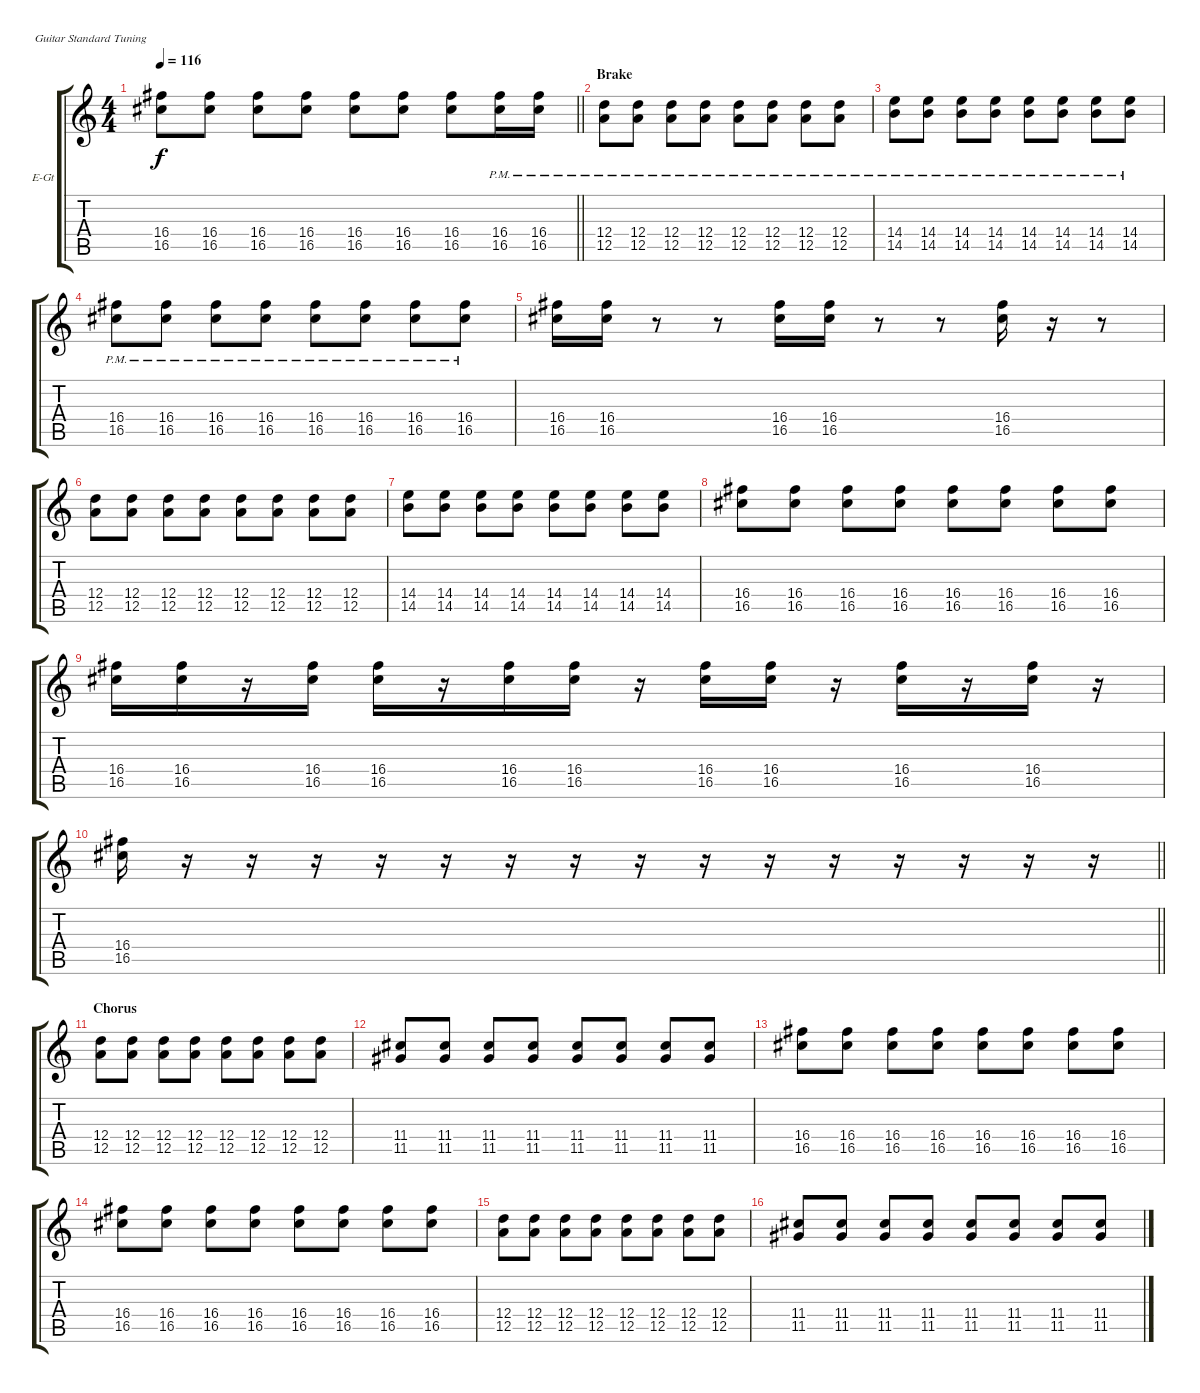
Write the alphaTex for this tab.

\bracketExtendMode groupsimilarinstruments
\firstSystemTrackNameOrientation horizontal
\otherSystemsTrackNameOrientation horizontal
\track ("Rhythm" "E-Gt") {instrument overdrivenguitar}
\staff {score tabs}
\tuning (E4 B3 G3 D3 A2 E2)
\ts (4 4)
\tempo 116
\clef g2
\barLineRight lightlight
\ks c
(16.4 16.5).8{dy f} (16.4 16.5).8 (16.4 16.5).8 (16.4 16.5).8 (16.4 16.5).8 (16.4 16.5).8 (16.4 16.5).8 (16.4{pm} 16.5{pm}).16 (16.4{pm} 16.5{pm}).16 |
\section ("" "Brake")
(12.4{pm} 12.5{pm}).8 (12.4{pm} 12.5{pm}).8 (12.4{pm} 12.5{pm}).8 (12.4{pm} 12.5{pm}).8 (12.4{pm} 12.5{pm}).8 (12.4{pm} 12.5{pm}).8 (12.4{pm} 12.5{pm}).8 (12.4{pm} 12.5{pm}).8 |
(14.4{pm} 14.5{pm}).8 (14.4{pm} 14.5{pm}).8 (14.4{pm} 14.5{pm}).8 (14.4{pm} 14.5{pm}).8 (14.4{pm} 14.5{pm}).8 (14.4{pm} 14.5{pm}).8 (14.4{pm} 14.5{pm}).8 (14.4{pm} 14.5{pm}).8 |
(16.4{pm} 16.5{pm}).8 (16.4{pm} 16.5{pm}).8 (16.4{pm} 16.5{pm}).8 (16.4{pm} 16.5{pm}).8 (16.4{pm} 16.5{pm}).8 (16.4{pm} 16.5{pm}).8 (16.4{pm} 16.5{pm}).8 (16.4{pm} 16.5{pm}).8 |
(16.4 16.5).16 (16.4 16.5).16 r.8 r.8 (16.4 16.5).16 (16.4 16.5).16 r.8 r.8 (16.4 16.5).16 r.16 r.8 |
(12.4 12.5).8 (12.4 12.5).8 (12.4 12.5).8 (12.4 12.5).8 (12.4 12.5).8 (12.4 12.5).8 (12.4 12.5).8 (12.4 12.5).8 |
(14.4 14.5).8 (14.4 14.5).8 (14.4 14.5).8 (14.4 14.5).8 (14.4 14.5).8 (14.4 14.5).8 (14.4 14.5).8 (14.4 14.5).8 |
(16.4 16.5).8 (16.4 16.5).8 (16.4 16.5).8 (16.4 16.5).8 (16.4 16.5).8 (16.4 16.5).8 (16.4 16.5).8 (16.4 16.5).8 |
(16.4 16.5).16 (16.4 16.5).16 r.16 (16.4 16.5).16 (16.4 16.5).16 r.16 (16.4 16.5).16 (16.4 16.5).16 r.16 (16.4 16.5).16 (16.4 16.5).16 r.16 (16.4 16.5).16 r.16 (16.4 16.5).16 r.16 |
\barLineRight lightlight
(16.4 16.5).16 r.16 r.16 r.16 r.16 r.16 r.16 r.16 r.16 r.16 r.16 r.16 r.16 r.16 r.16 r.16 |
\section ("" "Chorus")
(12.4 12.5).8 (12.4 12.5).8 (12.4 12.5).8 (12.4 12.5).8 (12.4 12.5).8 (12.4 12.5).8 (12.4 12.5).8 (12.4 12.5).8 |
(11.4 11.5).8 (11.4 11.5).8 (11.4 11.5).8 (11.4 11.5).8 (11.4 11.5).8 (11.4 11.5).8 (11.4 11.5).8 (11.4 11.5).8 |
(16.4 16.5).8 (16.4 16.5).8 (16.4 16.5).8 (16.4 16.5).8 (16.4 16.5).8 (16.4 16.5).8 (16.4 16.5).8 (16.4 16.5).8 |
(16.4 16.5).8 (16.4 16.5).8 (16.4 16.5).8 (16.4 16.5).8 (16.4 16.5).8 (16.4 16.5).8 (16.4 16.5).8 (16.4 16.5).8 |
(12.4 12.5).8 (12.4 12.5).8 (12.4 12.5).8 (12.4 12.5).8 (12.4 12.5).8 (12.4 12.5).8 (12.4 12.5).8 (12.4 12.5).8 |
(11.4 11.5).8 (11.4 11.5).8 (11.4 11.5).8 (11.4 11.5).8 (11.4 11.5).8 (11.4 11.5).8 (11.4 11.5).8 (11.4 11.5).8
